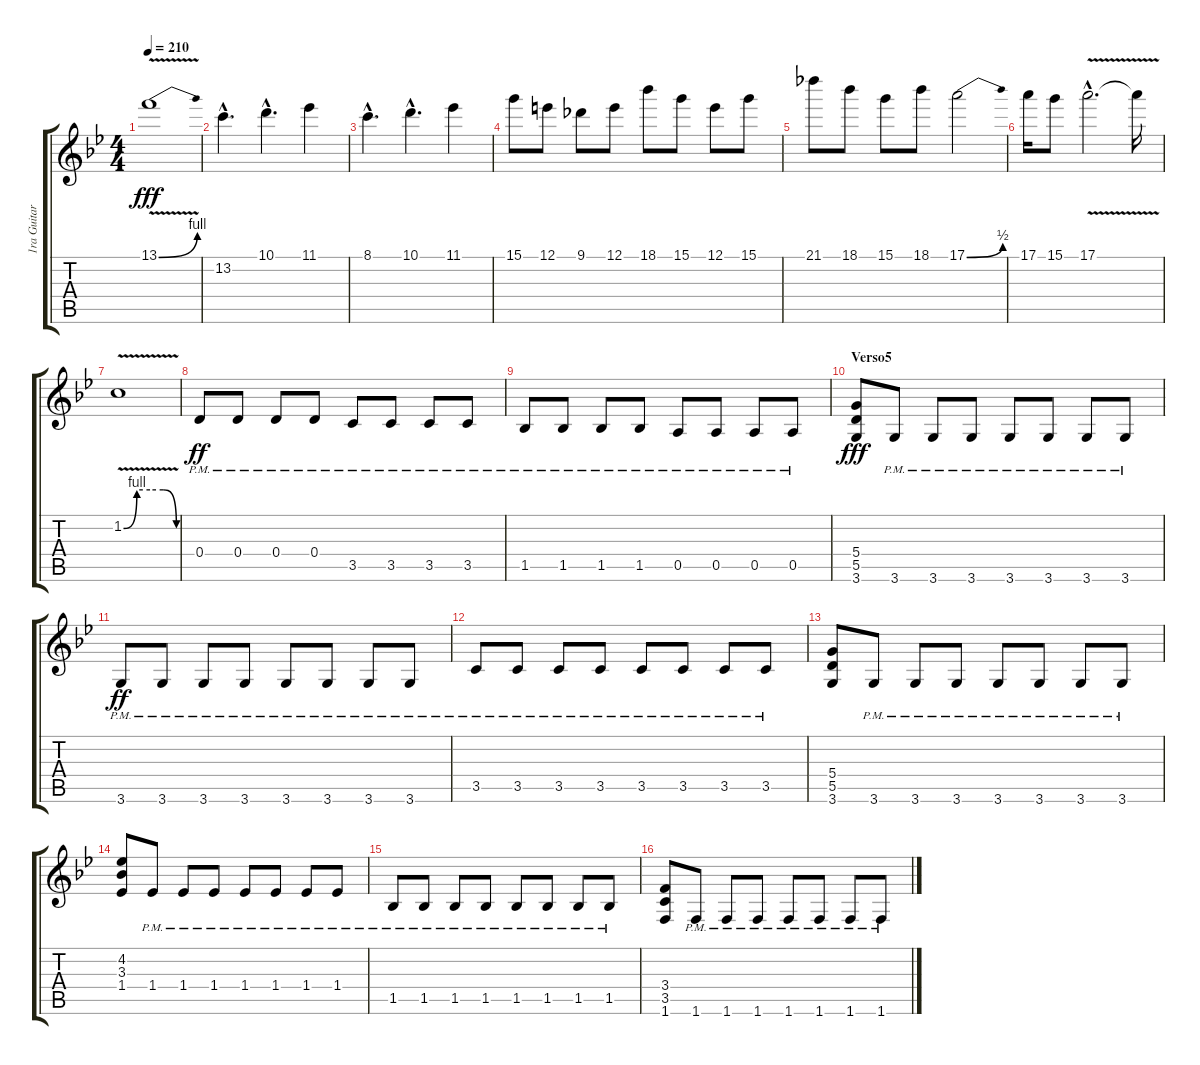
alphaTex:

\track ("1ra Guitarra" "1ra Guitar") {instrument overdrivenguitar}
\staff {score tabs}
\tuning (E4 B3 G3 D3 A2 E2) {hide}
\ts (4 4)
\tempo 210
\clef g2
\ks gminor
13.1{be (bend 0 0 60 4) v}.1{dy fff} |
13.2{hac}.4{d} 10.1{hac}.4{d} 11.1.4 |
8.1{hac}.4{d} 10.1{hac}.4{d} 11.1.4 |
15.1.8 12.1.8 9.1.8 12.1.8 18.1.8 15.1.8 12.1.8 15.1.8 |
21.1.8 18.1.8 15.1.8 18.1.8 17.1{be (bend 0 0 60 2)}.2 |
17.1.16 15.1.8 17.1{v hac}.2{d} 17.1{t}.16 |
1.2{be (custom 0 0 15 4 30 4 45 4 60 0) v}.1 |
0.4{pm}.8{dy ff} 0.4{pm}.8 0.4{pm}.8 0.4{pm}.8 3.5{pm}.8 3.5{pm}.8 3.5{pm}.8 3.5{pm}.8 |
1.5{pm}.8 1.5{pm}.8 1.5{pm}.8 1.5{pm}.8 0.5{pm}.8 0.5{pm}.8 0.5{pm}.8 0.5{pm}.8 |
\section ("" "Verso5")
(5.4 5.5 3.6).8{dy fff} 3.6{pm}.8 3.6{pm}.8 3.6{pm}.8 3.6{pm}.8 3.6{pm}.8 3.6{pm}.8 3.6{pm}.8 |
3.6{pm}.8{dy ff} 3.6{pm}.8 3.6{pm}.8 3.6{pm}.8 3.6{pm}.8 3.6{pm}.8 3.6{pm}.8 3.6{pm}.8 |
3.5{pm}.8 3.5{pm}.8 3.5{pm}.8 3.5{pm}.8 3.5{pm}.8 3.5{pm}.8 3.5{pm}.8 3.5{pm}.8 |
(5.4 5.5 3.6).8 3.6{pm}.8 3.6{pm}.8 3.6{pm}.8 3.6{pm}.8 3.6{pm}.8 3.6{pm}.8 3.6{pm}.8 |
(4.2 3.3 1.4).8 1.4{pm}.8 1.4{pm}.8 1.4{pm}.8 1.4{pm}.8 1.4{pm}.8 1.4{pm}.8 1.4{pm}.8 |
1.5{pm}.8 1.5{pm}.8 1.5{pm}.8 1.5{pm}.8 1.5{pm}.8 1.5{pm}.8 1.5{pm}.8 1.5{pm}.8 |
(3.4 3.5 1.6).8 1.6{pm}.8 1.6{pm}.8 1.6{pm}.8 1.6{pm}.8 1.6{pm}.8 1.6{pm}.8 1.6{pm}.8
